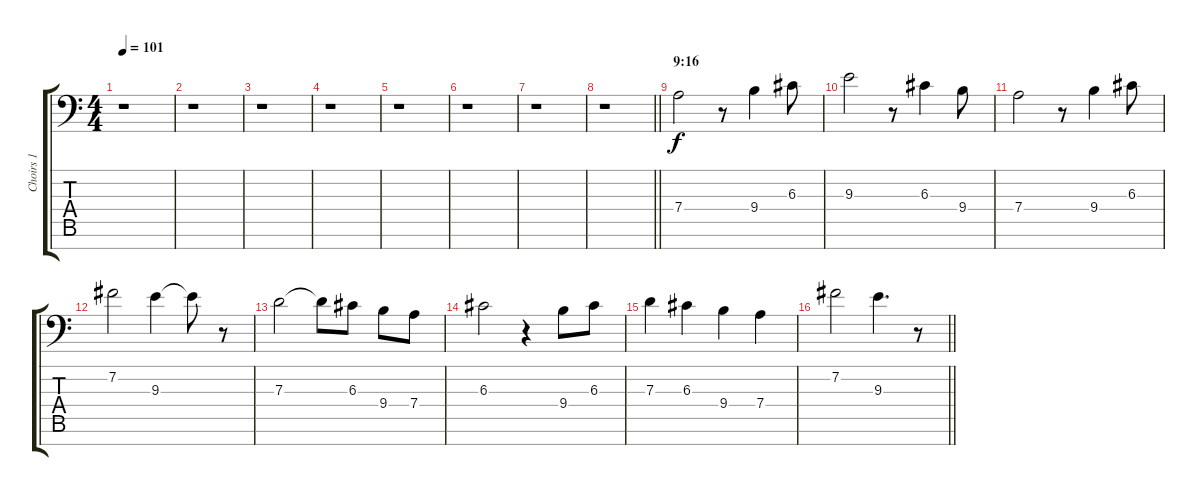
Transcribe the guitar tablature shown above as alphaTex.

\track ("Choirs 1" "Choirs 1") {instrument choiraahs}
\staff {score tabs}
\tuning (E4 B3 G3 D3 A2 E2 C-1) {hide}
\ts (4 4)
\tempo 101
\clef f4
\ks c
r.1{dy f} |
r.1 |
r.1 |
r.1 |
r.1 |
r.1 |
r.1 |
\barLineRight lightlight
r.1 |
\section ("" "9:16")
7.4.2{volume 12 balance 8 instrument sopranosax} r.8 9.4.4 6.3.8 |
9.3.2 r.8 6.3.4 9.4.8 |
7.4.2 r.8 9.4.4 6.3.8 |
7.2.2 9.3.4 9.3{t}.8 r.8 |
7.3.2 7.3{t}.8 6.3.8 9.4.8 7.4.8 |
6.3.2 r.4 9.4.8 6.3.8 |
7.3.4 6.3.4 9.4.4 7.4.4 |
\barLineRight lightlight
7.2.2 9.3.4{d} r.8
